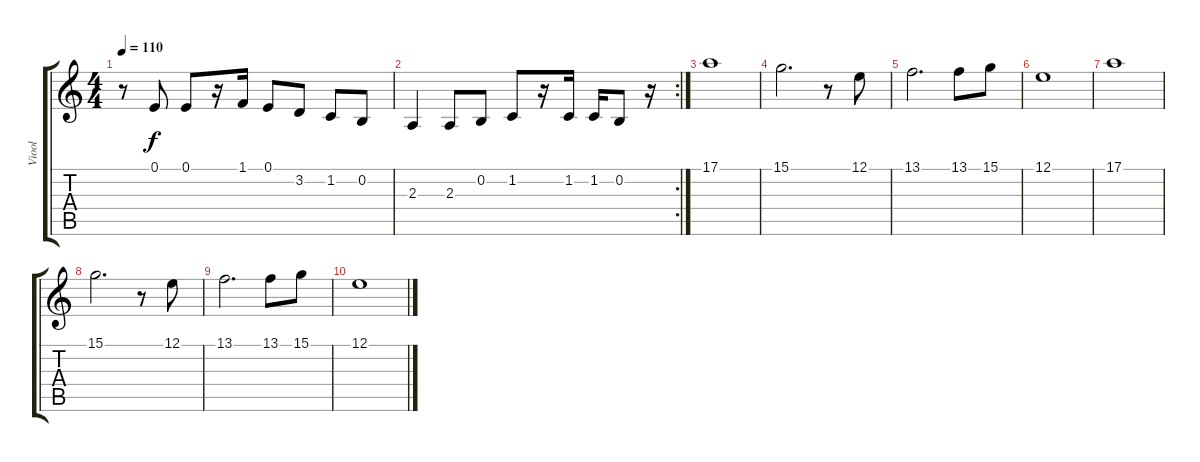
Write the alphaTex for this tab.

\track ("Viool" "Viool") {instrument violin}
\staff {score tabs}
\tuning (E4 B3 G3 D3 A2 E2) {hide}
\ts (4 4)
\tempo 110
\clef g2
\ks c
r.8{dy f} 0.1.8 0.1.8 r.16 1.1.16 0.1.8 3.2.8 1.2.8 0.2.8 |
\rc 2
2.3.4 2.3.8 0.2.8 1.2.8 r.16 1.2.16 1.2.16 0.2.8 r.16 |
17.1.1 |
15.1.2{d} r.8 12.1.8 |
13.1.2{d} 13.1.8 15.1.8 |
12.1.1 |
17.1.1 |
15.1.2{d} r.8 12.1.8 |
13.1.2{d} 13.1.8 15.1.8 |
12.1.1
